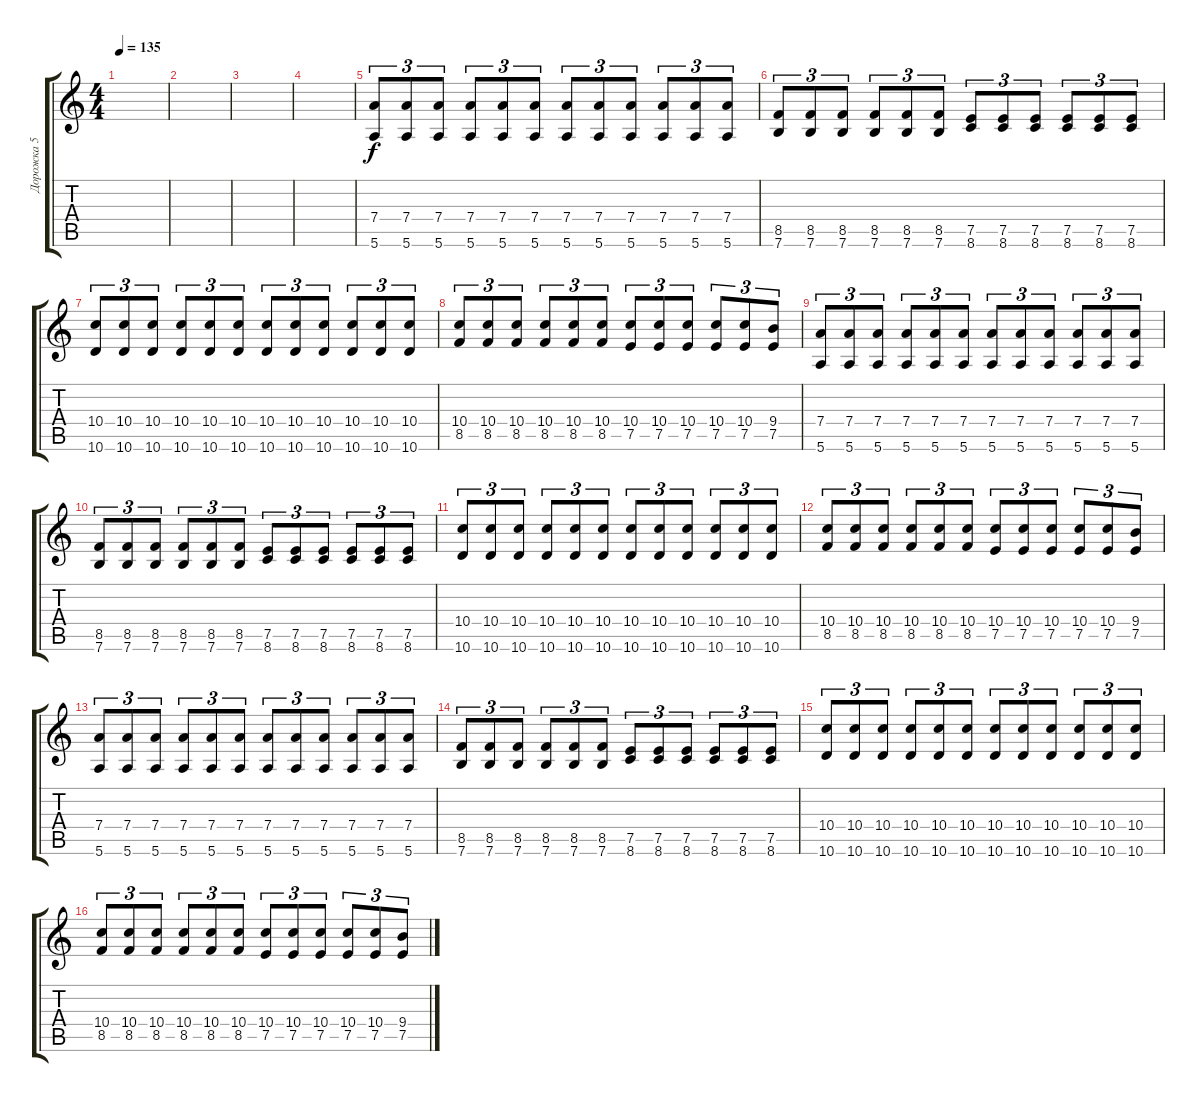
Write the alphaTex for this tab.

\track ("Дорожка 5" "Дорожка 5") {instrument acousticguitarsteel}
\staff {score tabs}
\tuning (E4 B3 G3 D3 A2 E2) {hide}
\ts (4 4)
\tempo 135
\clef g2
\ks c
|
|
|
|
(7.4 5.6).8{tu (3 2)} (7.4 5.6).8{tu (3 2)} (7.4 5.6).8{tu (3 2)} (7.4 5.6).8{tu (3 2)} (7.4 5.6).8{tu (3 2)} (7.4 5.6).8{tu (3 2)} (7.4 5.6).8{tu (3 2)} (7.4 5.6).8{tu (3 2)} (7.4 5.6).8{tu (3 2)} (7.4 5.6).8{tu (3 2)} (7.4 5.6).8{tu (3 2)} (7.4 5.6).8{tu (3 2)} |
(8.5 7.6).8{tu (3 2)} (8.5 7.6).8{tu (3 2)} (8.5 7.6).8{tu (3 2)} (8.5 7.6).8{tu (3 2)} (8.5 7.6).8{tu (3 2)} (8.5 7.6).8{tu (3 2)} (7.5 8.6).8{tu (3 2)} (7.5 8.6).8{tu (3 2)} (7.5 8.6).8{tu (3 2)} (7.5 8.6).8{tu (3 2)} (7.5 8.6).8{tu (3 2)} (7.5 8.6).8{tu (3 2)} |
(10.4 10.6).8{tu (3 2)} (10.4 10.6).8{tu (3 2)} (10.4 10.6).8{tu (3 2)} (10.4 10.6).8{tu (3 2)} (10.4 10.6).8{tu (3 2)} (10.4 10.6).8{tu (3 2)} (10.4 10.6).8{tu (3 2)} (10.4 10.6).8{tu (3 2)} (10.4 10.6).8{tu (3 2)} (10.4 10.6).8{tu (3 2)} (10.4 10.6).8{tu (3 2)} (10.4 10.6).8{tu (3 2)} |
(10.4 8.5).8{tu (3 2)} (10.4 8.5).8{tu (3 2)} (10.4 8.5).8{tu (3 2)} (10.4 8.5).8{tu (3 2)} (10.4 8.5).8{tu (3 2)} (10.4 8.5).8{tu (3 2)} (10.4 7.5).8{tu (3 2)} (10.4 7.5).8{tu (3 2)} (10.4 7.5).8{tu (3 2)} (10.4 7.5).8{tu (3 2)} (10.4 7.5).8{tu (3 2)} (9.4 7.5).8{tu (3 2)} |
(7.4 5.6).8{tu (3 2)} (7.4 5.6).8{tu (3 2)} (7.4 5.6).8{tu (3 2)} (7.4 5.6).8{tu (3 2)} (7.4 5.6).8{tu (3 2)} (7.4 5.6).8{tu (3 2)} (7.4 5.6).8{tu (3 2)} (7.4 5.6).8{tu (3 2)} (7.4 5.6).8{tu (3 2)} (7.4 5.6).8{tu (3 2)} (7.4 5.6).8{tu (3 2)} (7.4 5.6).8{tu (3 2)} |
(8.5 7.6).8{tu (3 2)} (8.5 7.6).8{tu (3 2)} (8.5 7.6).8{tu (3 2)} (8.5 7.6).8{tu (3 2)} (8.5 7.6).8{tu (3 2)} (8.5 7.6).8{tu (3 2)} (7.5 8.6).8{tu (3 2)} (7.5 8.6).8{tu (3 2)} (7.5 8.6).8{tu (3 2)} (7.5 8.6).8{tu (3 2)} (7.5 8.6).8{tu (3 2)} (7.5 8.6).8{tu (3 2)} |
(10.4 10.6).8{tu (3 2)} (10.4 10.6).8{tu (3 2)} (10.4 10.6).8{tu (3 2)} (10.4 10.6).8{tu (3 2)} (10.4 10.6).8{tu (3 2)} (10.4 10.6).8{tu (3 2)} (10.4 10.6).8{tu (3 2)} (10.4 10.6).8{tu (3 2)} (10.4 10.6).8{tu (3 2)} (10.4 10.6).8{tu (3 2)} (10.4 10.6).8{tu (3 2)} (10.4 10.6).8{tu (3 2)} |
(10.4 8.5).8{tu (3 2)} (10.4 8.5).8{tu (3 2)} (10.4 8.5).8{tu (3 2)} (10.4 8.5).8{tu (3 2)} (10.4 8.5).8{tu (3 2)} (10.4 8.5).8{tu (3 2)} (10.4 7.5).8{tu (3 2)} (10.4 7.5).8{tu (3 2)} (10.4 7.5).8{tu (3 2)} (10.4 7.5).8{tu (3 2)} (10.4 7.5).8{tu (3 2)} (9.4 7.5).8{tu (3 2)} |
(7.4 5.6).8{tu (3 2)} (7.4 5.6).8{tu (3 2)} (7.4 5.6).8{tu (3 2)} (7.4 5.6).8{tu (3 2)} (7.4 5.6).8{tu (3 2)} (7.4 5.6).8{tu (3 2)} (7.4 5.6).8{tu (3 2)} (7.4 5.6).8{tu (3 2)} (7.4 5.6).8{tu (3 2)} (7.4 5.6).8{tu (3 2)} (7.4 5.6).8{tu (3 2)} (7.4 5.6).8{tu (3 2)} |
(8.5 7.6).8{tu (3 2)} (8.5 7.6).8{tu (3 2)} (8.5 7.6).8{tu (3 2)} (8.5 7.6).8{tu (3 2)} (8.5 7.6).8{tu (3 2)} (8.5 7.6).8{tu (3 2)} (7.5 8.6).8{tu (3 2)} (7.5 8.6).8{tu (3 2)} (7.5 8.6).8{tu (3 2)} (7.5 8.6).8{tu (3 2)} (7.5 8.6).8{tu (3 2)} (7.5 8.6).8{tu (3 2)} |
(10.4 10.6).8{tu (3 2)} (10.4 10.6).8{tu (3 2)} (10.4 10.6).8{tu (3 2)} (10.4 10.6).8{tu (3 2)} (10.4 10.6).8{tu (3 2)} (10.4 10.6).8{tu (3 2)} (10.4 10.6).8{tu (3 2)} (10.4 10.6).8{tu (3 2)} (10.4 10.6).8{tu (3 2)} (10.4 10.6).8{tu (3 2)} (10.4 10.6).8{tu (3 2)} (10.4 10.6).8{tu (3 2)} |
(10.4 8.5).8{tu (3 2)} (10.4 8.5).8{tu (3 2)} (10.4 8.5).8{tu (3 2)} (10.4 8.5).8{tu (3 2)} (10.4 8.5).8{tu (3 2)} (10.4 8.5).8{tu (3 2)} (10.4 7.5).8{tu (3 2)} (10.4 7.5).8{tu (3 2)} (10.4 7.5).8{tu (3 2)} (10.4 7.5).8{tu (3 2)} (10.4 7.5).8{tu (3 2)} (9.4 7.5).8{tu (3 2)}
